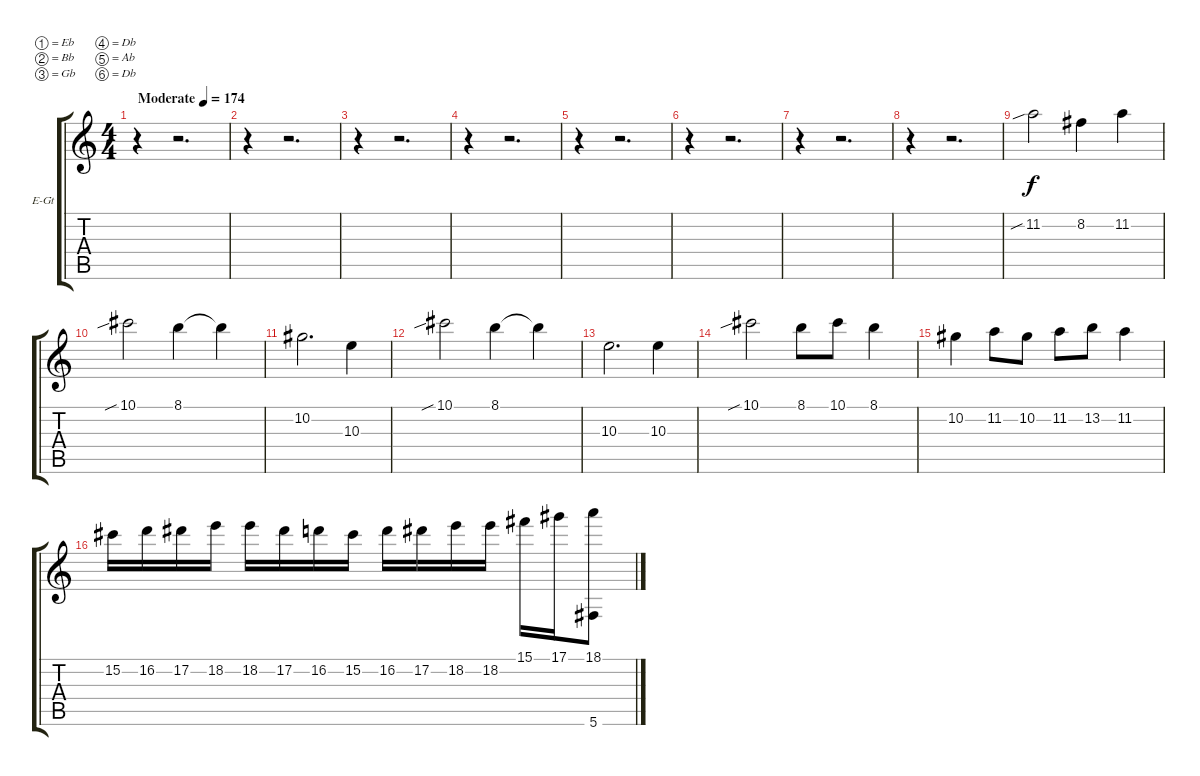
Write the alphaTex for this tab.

\bracketExtendMode groupsimilarinstruments
\firstSystemTrackNameOrientation horizontal
\otherSystemsTrackNameOrientation horizontal
\track ("Guitar 1" "E-Gt") {solo instrument distortionguitar}
\staff {score tabs}
\tuning (Eb4 Bb3 Gb3 Db3 Ab2 Db2)
\ts (4 4)
\beaming (8 2 2 2 2)
\tempo (174 "Moderate")
\clef g2
\ks c
r.4{dy f instrument distortionguitar} r.2{d} |
r.4 r.2{d} |
r.4 r.2{d} |
r.4 r.2{d} |
r.4 r.2{d} |
r.4 r.2{d} |
r.4 r.2{d} |
r.4 r.2{d} |
11.2{sib}.2 8.2.4 11.2.4 |
10.1{sib}.2 8.1.4 8.1{t}.4 |
10.2.2{d} 10.3.4 |
10.1{sib}.2 8.1.4 8.1{t}.4 |
10.3.2{d} 10.3.4 |
10.1{sib}.2 8.1.8 10.1.8 8.1.4 |
10.2.4 11.2.8 10.2.8 11.2.8 13.2.8 11.2.4 |
15.2.16 16.2.16 17.2.16 18.2.16 18.2.16 17.2.16 16.2.16 15.2.16 16.2.16 17.2.16 18.2.16 18.2.16 15.1.16 17.1.16 (18.1 5.6).8
